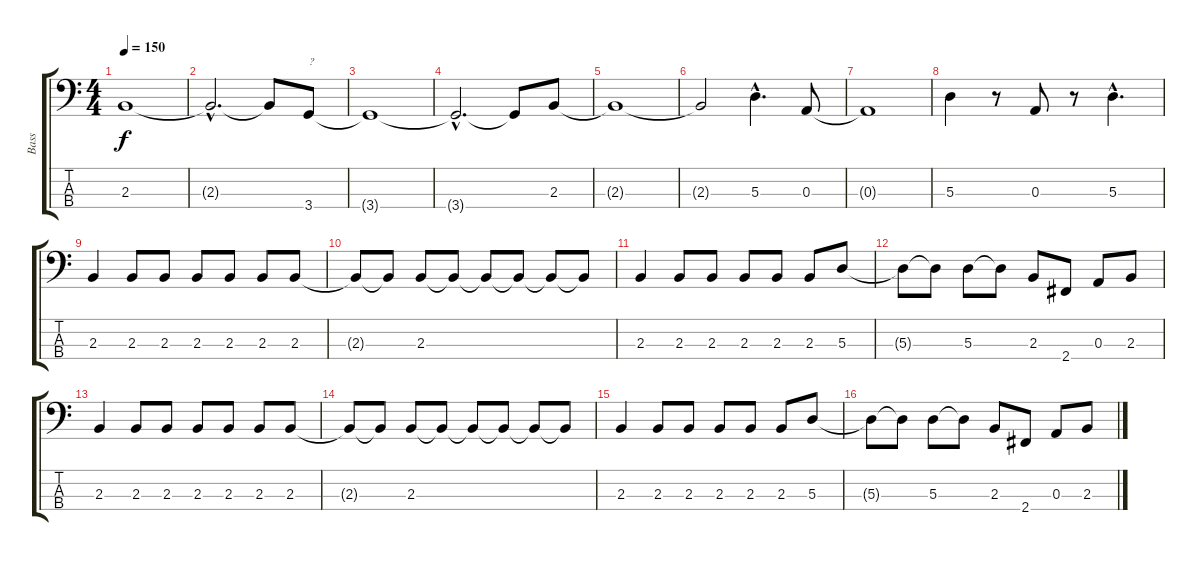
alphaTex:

\track ("Bass" "Bass") {instrument acousticbass}
\staff {score tabs}
\tuning (G2 D2 A1 E1) {hide}
\ts (4 4)
\tempo 150
\clef f4
\ks c
2.3{t}.1{dy f} |
2.3{hac t}.2{d} 2.3{t}.8 3.4.8{txt "?"} |
3.4{t}.1 |
3.4{hac t}.2{d} 3.4{t}.8 2.3.8 |
2.3{t}.1 |
2.3{t}.2 5.3{hac}.4{d} 0.3.8 |
0.3{t}.1 |
5.3.4 r.8 0.3.8 r.8 5.3{hac}.4{d} |
2.3.4 2.3.8 2.3.8 2.3.8 2.3.8 2.3.8 2.3.8 |
2.3{t}.8 2.3{t}.8 2.3.8 2.3{t}.8 2.3{t}.8 2.3{t}.8 2.3{t}.8 2.3{t}.8 |
2.3.4 2.3.8 2.3.8 2.3.8 2.3.8 2.3.8 5.3.8 |
5.3{t}.8 5.3{t}.8 5.3.8 5.3{t}.8 2.3.8 2.4.8 0.3.8 2.3.8 |
2.3.4 2.3.8 2.3.8 2.3.8 2.3.8 2.3.8 2.3.8 |
2.3{t}.8 2.3{t}.8 2.3.8 2.3{t}.8 2.3{t}.8 2.3{t}.8 2.3{t}.8 2.3{t}.8 |
2.3.4 2.3.8 2.3.8 2.3.8 2.3.8 2.3.8 5.3.8 |
5.3{t}.8 5.3{t}.8 5.3.8 5.3{t}.8 2.3.8 2.4.8 0.3.8 2.3.8
